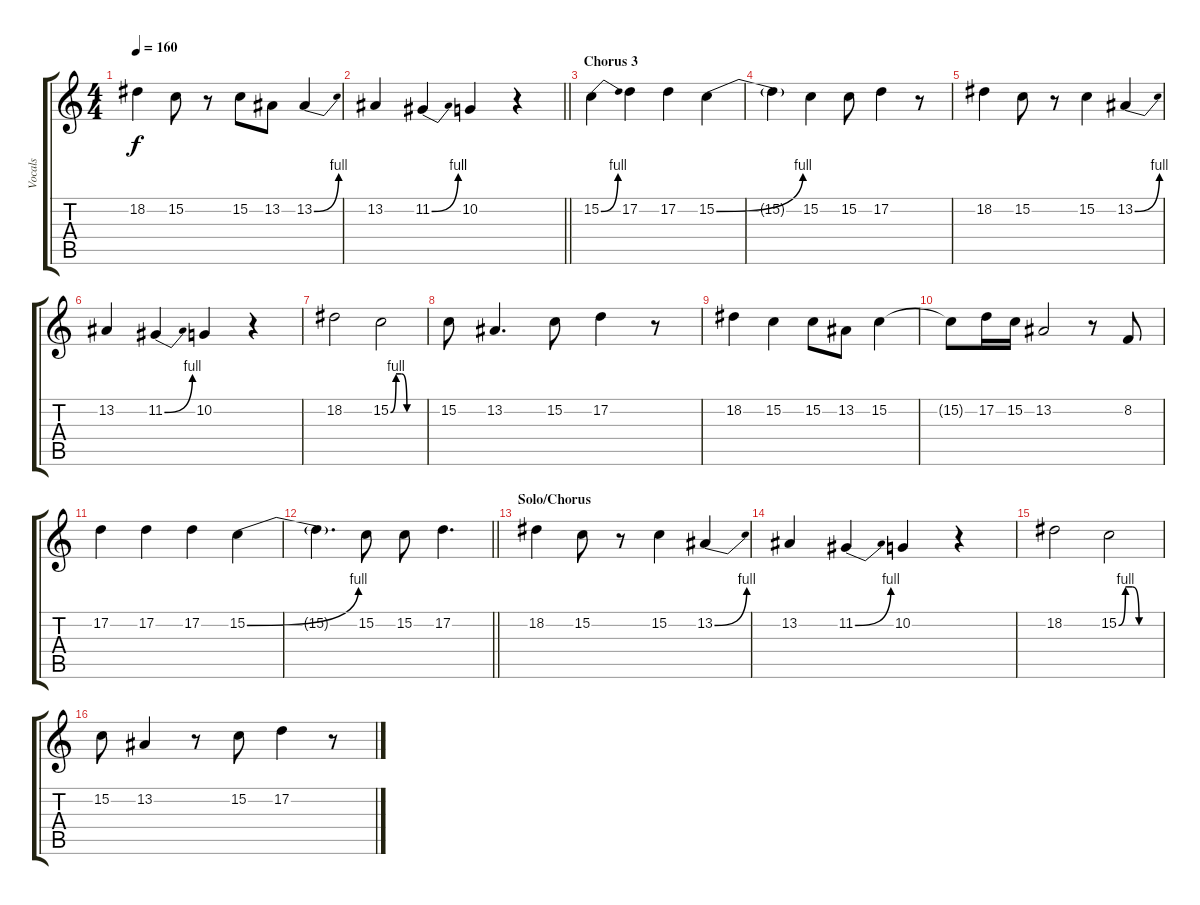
\track ("Vocals" "Vocals") {instrument clarinet}
\staff {score tabs}
\tuning (D4 A3 F3 C3 G2 C2) {hide}
\ts (4 4)
\tempo 160
\clef g2
\ks c
18.2.4{dy f} 15.2.8 r.8 15.2.8 13.2.8 13.2{be (bend 0 0 60 4)}.4 |
\barLineRight lightlight
13.2.4 11.2{be (bend 0 0 60 4)}.4 10.2.4 r.4 |
\section ("" "Chorus 3")
15.2{be (bend 0 0 60 4)}.4 17.2.4 17.2.4 15.2{be (bend 0 0 60 4)}.4 |
15.2{t}.4 15.2.4 15.2.8 17.2.4 r.8 |
18.2.4 15.2.8 r.8 15.2.4 13.2{be (bend 0 0 60 4)}.4 |
13.2.4 11.2{be (bend 0 0 60 4)}.4 10.2.4 r.4 |
18.2.2 15.2{be (custom 0 0 10 4 20 4 30 0 60 0)}.2 |
15.2.8 13.2.4{d} 15.2.8 17.2.4 r.8 |
18.2.4 15.2.4 15.2.8 13.2.8 15.2.4 |
15.2{t}.8 17.2.16 15.2.16 13.2.2 r.8 8.2.8 |
17.2.4 17.2.4 17.2.4 15.2{be (bend 0 0 60 4)}.4 |
\barLineRight lightlight
15.2{t}.4{d} 15.2.8 15.2.8 17.2.4{d} |
\section ("" "Solo/Chorus")
18.2.4 15.2.8 r.8 15.2.4 13.2{be (bend 0 0 60 4)}.4 |
13.2.4 11.2{be (bend 0 0 60 4)}.4 10.2.4 r.4 |
18.2.2 15.2{be (custom 0 0 10 4 20 4 30 0 60 0)}.2 |
15.2.8 13.2.4 r.8 15.2.8 17.2.4 r.8
